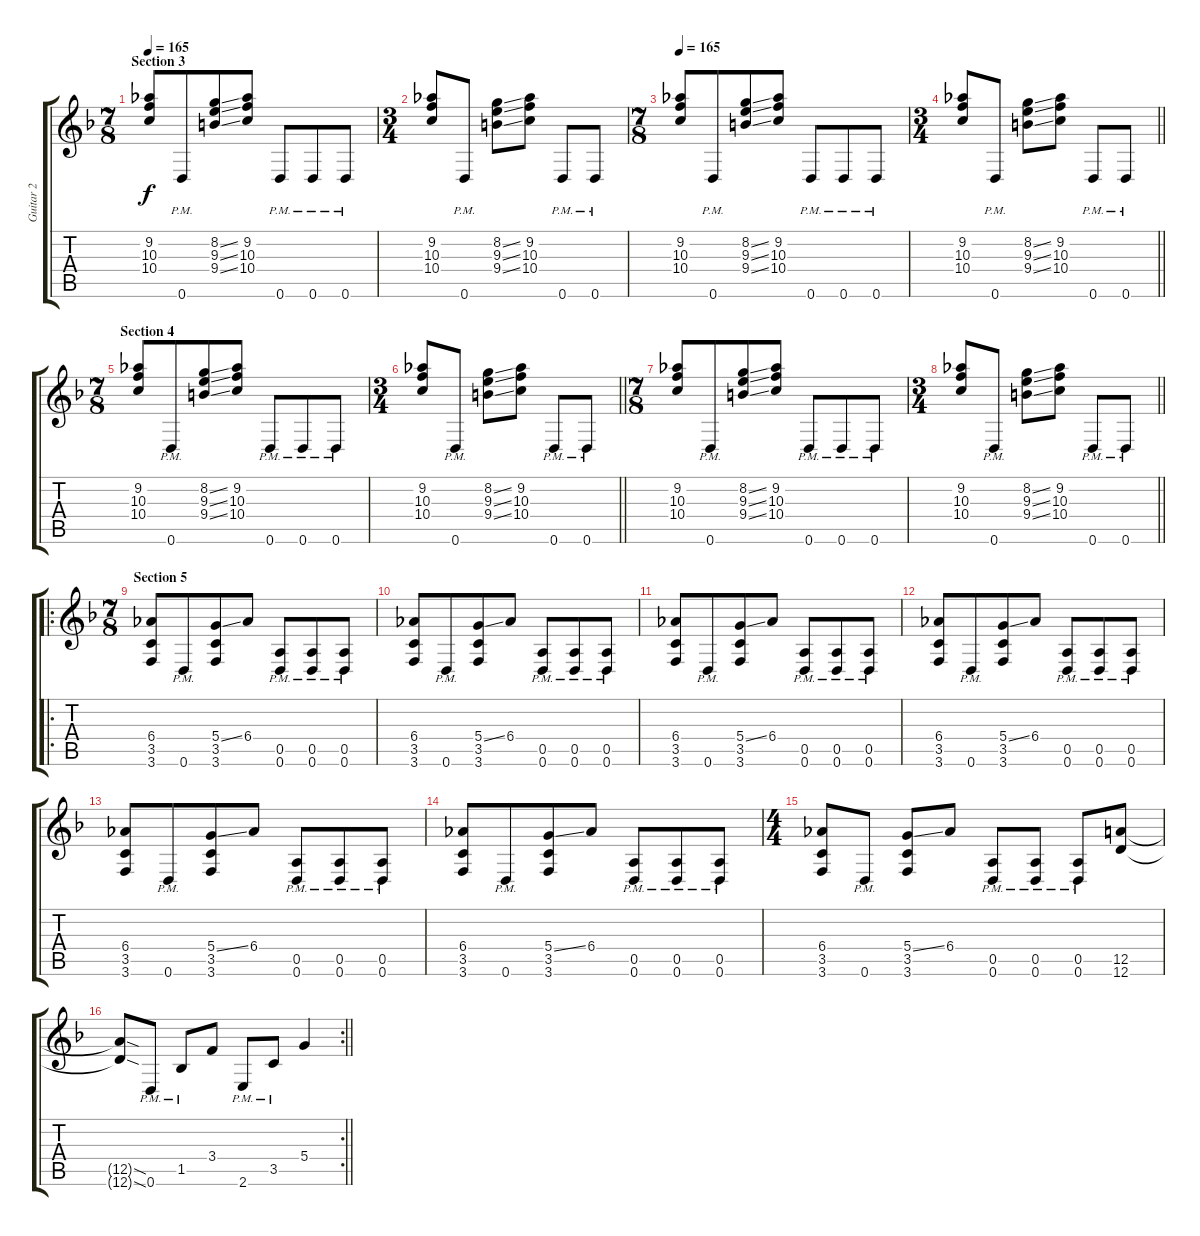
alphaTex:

\track ("Guitar 2" "Guitar 2") {instrument distortionguitar}
\staff {score tabs}
\tuning (E4 B3 G3 D3 A2 D2) {hide}
\ts (7 8)
\section ("" "Section 3")
\tempo 165
\clef g2
\ks dminor
(9.2 10.3 10.4).8{dy f} 0.6{pm}.8 (8.2{ss} 9.3{ss} 9.4{ss}).8 (9.2 10.3 10.4).8 0.6{pm}.8 0.6{pm}.8 0.6{pm}.8 |
\ts (3 4)
(9.2 10.3 10.4).8 0.6{pm}.8 (8.2{ss} 9.3{ss} 9.4{ss}).8 (9.2 10.3 10.4).8 0.6{pm}.8 0.6{pm}.8 |
\ts (7 8)
\tempo 165
(9.2 10.3 10.4).8 0.6{pm}.8 (8.2{ss} 9.3{ss} 9.4{ss}).8 (9.2 10.3 10.4).8 0.6{pm}.8 0.6{pm}.8 0.6{pm}.8 |
\ts (3 4)
\barLineRight lightlight
(9.2 10.3 10.4).8 0.6{pm}.8 (8.2{ss} 9.3{ss} 9.4{ss}).8 (9.2 10.3 10.4).8 0.6{pm}.8 0.6{pm}.8 |
\ts (7 8)
\section ("" "Section 4")
(9.2 10.3 10.4).8 0.6{pm}.8 (8.2{ss} 9.3{ss} 9.4{ss}).8 (9.2 10.3 10.4).8 0.6{pm}.8 0.6{pm}.8 0.6{pm}.8 |
\ts (3 4)
\barLineRight lightlight
(9.2 10.3 10.4).8 0.6{pm}.8 (8.2{ss} 9.3{ss} 9.4{ss}).8 (9.2 10.3 10.4).8 0.6{pm}.8 0.6{pm}.8 |
\ts (7 8)
(9.2 10.3 10.4).8 0.6{pm}.8 (8.2{ss} 9.3{ss} 9.4{ss}).8 (9.2 10.3 10.4).8 0.6{pm}.8 0.6{pm}.8 0.6{pm}.8 |
\ts (3 4)
\barLineRight lightlight
(9.2 10.3 10.4).8 0.6{pm}.8 (8.2{ss} 9.3{ss} 9.4{ss}).8 (9.2 10.3 10.4).8 0.6{pm}.8 0.6{pm}.8 |
\ro
\ts (7 8)
\section ("" "Section 5")
(6.4 3.5 3.6).8 0.6{pm}.8 (5.4{ss} 3.5 3.6).8 6.4.8 (0.5{pm} 0.6{pm}).8 (0.5{pm} 0.6{pm}).8 (0.5{pm} 0.6{pm}).8 |
(6.4 3.5 3.6).8 0.6{pm}.8 (5.4{ss} 3.5 3.6).8 6.4.8 (0.5{pm} 0.6{pm}).8 (0.5{pm} 0.6{pm}).8 (0.5{pm} 0.6{pm}).8 |
(6.4 3.5 3.6).8 0.6{pm}.8 (5.4{ss} 3.5 3.6).8 6.4.8 (0.5{pm} 0.6{pm}).8 (0.5{pm} 0.6{pm}).8 (0.5{pm} 0.6{pm}).8 |
(6.4 3.5 3.6).8 0.6{pm}.8 (5.4{ss} 3.5 3.6).8 6.4.8 (0.5{pm} 0.6{pm}).8 (0.5{pm} 0.6{pm}).8 (0.5{pm} 0.6{pm}).8 |
(6.4 3.5 3.6).8 0.6{pm}.8 (5.4{ss} 3.5 3.6).8 6.4.8 (0.5{pm} 0.6{pm}).8 (0.5{pm} 0.6{pm}).8 (0.5{pm} 0.6{pm}).8 |
(6.4 3.5 3.6).8 0.6{pm}.8 (5.4{ss} 3.5 3.6).8 6.4.8 (0.5{pm} 0.6{pm}).8 (0.5{pm} 0.6{pm}).8 (0.5{pm} 0.6{pm}).8 |
\ts (4 4)
(6.4 3.5 3.6).8 0.6{pm}.8 (5.4{ss} 3.5 3.6).8 6.4.8 (0.5{pm} 0.6{pm}).8 (0.5{pm} 0.6{pm}).8 (0.5{pm} 0.6{pm}).8 (12.5 12.6).8 |
\rc 2
\barLineRight lightlight
(12.5{sod t} 12.6{sod t}).8 0.6{pm}.8 1.5{pm}.8 3.4.8 2.6{pm}.8 3.5{pm}.8 5.4.4
